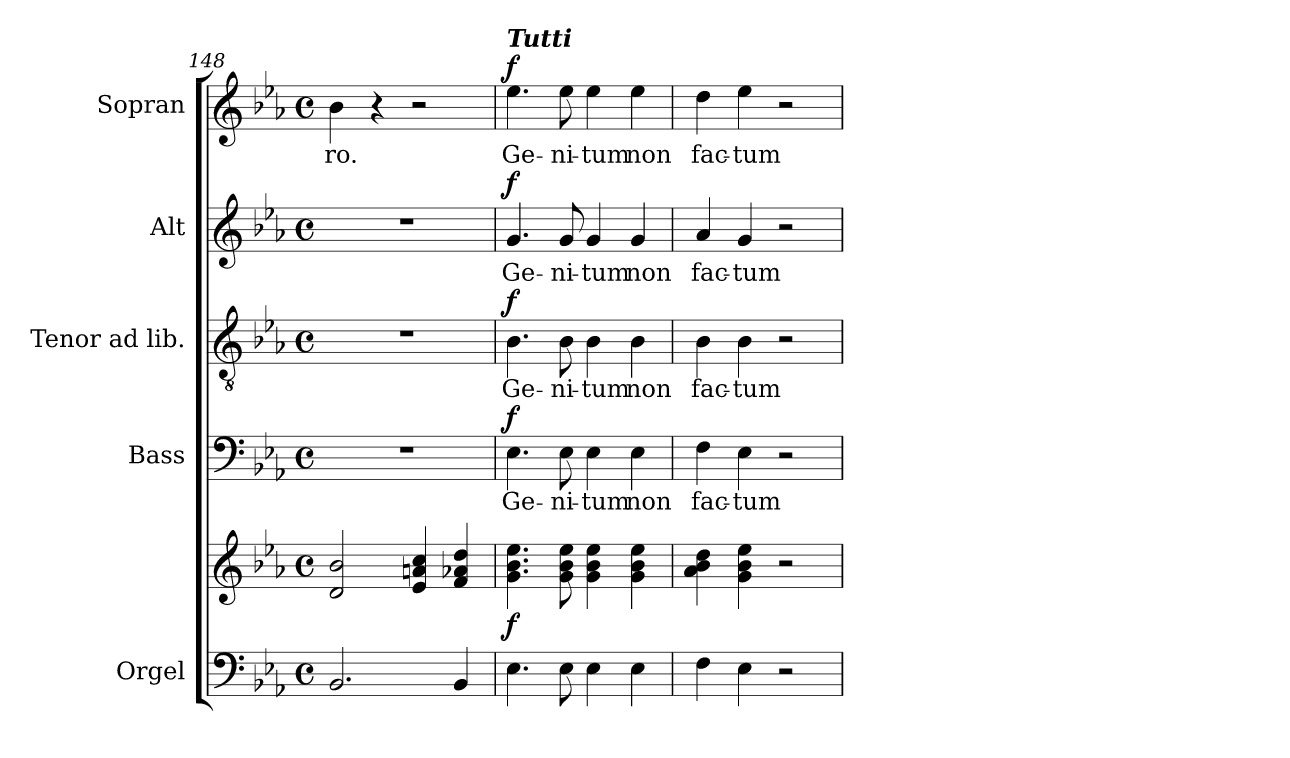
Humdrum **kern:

**kern	**kern	**dynam	**kern	**text	**dynam	**kern	**text	**dynam	**kern	**text	**dynam	**kern	**text	**dynam
*part5	*part5	*part5	*part4	*part4	*part4	*part3	*part3	*part3	*part2	*part2	*part2	*part1	*part1	*part1
*staff6	*staff5	*staff5/6	*staff4	*staff4	*staff4	*staff3	*staff3	*staff3	*staff2	*staff2	*staff2	*staff1	*staff1	*staff1
*I"Orgel	*	*	*I"Bass	*	*	*I"Tenor ad lib.	*	*	*I"Alt	*	*	*I"Sopran	*	*
*	*	*	*I'B.	*	*	*I'T.	*	*	*I'A.	*	*	*I'S.	*	*
*clefF4	*clefG2	*	*clefF4	*	*	*clefGv2	*	*	*clefG2	*	*	*clefG2	*	*
*k[b-e-a-]	*k[b-e-a-]	*	*k[b-e-a-]	*	*	*k[b-e-a-]	*	*	*k[b-e-a-]	*	*	*k[b-e-a-]	*	*
*E-:	*E-:	*	*E-:	*	*	*E-:	*	*	*E-:	*	*	*E-:	*	*
*M4/4	*M4/4	*	*M4/4	*	*	*M4/4	*	*	*M4/4	*	*	*M4/4	*	*
*met(c)	*met(c)	*	*met(c)	*	*	*met(c)	*	*	*met(c)	*	*	*met(c)	*	*
=148	=148	=148	=148	=148	=148	=148	=148	=148	=148	=148	=148	=148	=148	=148
!	!	!	!	!	!	!	!	!	!	!	!	!	!LO:LY:b	!
2.BB-/	2d/ 2b-/	.	1r	.	.	1r	.	.	1r	.	.	4b-\	-ro.	.
.	.	.	.	.	.	.	.	.	.	.	.	4r	.	.
.	4e-/ 4an/ 4cc/	.	.	.	.	.	.	.	.	.	.	2r	.	.
4BB-/	4f/ 4a-X/ 4dd/	.	.	.	.	.	.	.	.	.	.	.	.	.
=149	=149	=149	=149	=149	=149	=149	=149	=149	=149	=149	=149	=149	=149	=149
!	!	!	!	!	!	!	!	!	!	!	!	!LO:TX:a:Bi:t=Tutti	!	!
!	!	!LO:DY:b	!	!LO:LY:b	!LO:DY:a	!	!LO:LY:b	!LO:DY:a	!	!LO:LY:b	!LO:DY:a	!	!LO:LY:b	!LO:DY:a
4.E-\	4.g\ 4.b-\ 4.ee-\	f	4.E-\	Ge-	f	4.B-\	Ge-	f	4.g/	Ge-	f	4.ee-\	Ge-	f
!	!	!	!	!LO:LY:b	!	!	!LO:LY:b	!	!	!LO:LY:b	!	!	!LO:LY:b	!
8E-\	8g\ 8b-\ 8ee-\	.	8E-\	-ni-	.	8B-\	-ni-	.	8g/	-ni-	.	8ee-\	-ni-	.
!	!	!	!	!LO:LY:b	!	!	!LO:LY:b	!	!	!LO:LY:b	!	!	!LO:LY:b	!
4E-\	4g\ 4b-\ 4ee-\	.	4E-\	-tum	.	4B-\	-tum	.	4g/	-tum	.	4ee-\	-tum	.
!	!	!	!	!LO:LY:b	!	!	!LO:LY:b	!	!	!LO:LY:b	!	!	!LO:LY:b	!
4E-\	4g\ 4b-\ 4ee-\	.	4E-\	non	.	4B-\	non	.	4g/	non	.	4ee-\	non	.
=150	=150	=150	=150	=150	=150	=150	=150	=150	=150	=150	=150	=150	=150	=150
!	!	!	!	!LO:LY:b	!	!	!LO:LY:b	!	!	!LO:LY:b	!	!	!LO:LY:b	!
4F\	4a-\ 4b-\ 4dd\	.	4F\	fac-	.	4B-\	fac-	.	4a-/	fac-	.	4dd\	fac-	.
!	!	!	!	!LO:LY:b	!	!	!LO:LY:b	!	!	!LO:LY:b	!	!	!LO:LY:b	!
4E-\	4g\ 4b-\ 4ee-\	.	4E-\	-tum	.	4B-\	-tum	.	4g/	-tum	.	4ee-\	-tum	.
2r	2r	.	2r	.	.	2r	.	.	2r	.	.	2r	.	.
=	=	=	=	=	=	=	=	=	=	=	=	=	=	=
*-	*-	*-	*-	*-	*-	*-	*-	*-	*-	*-	*-	*-	*-	*-
